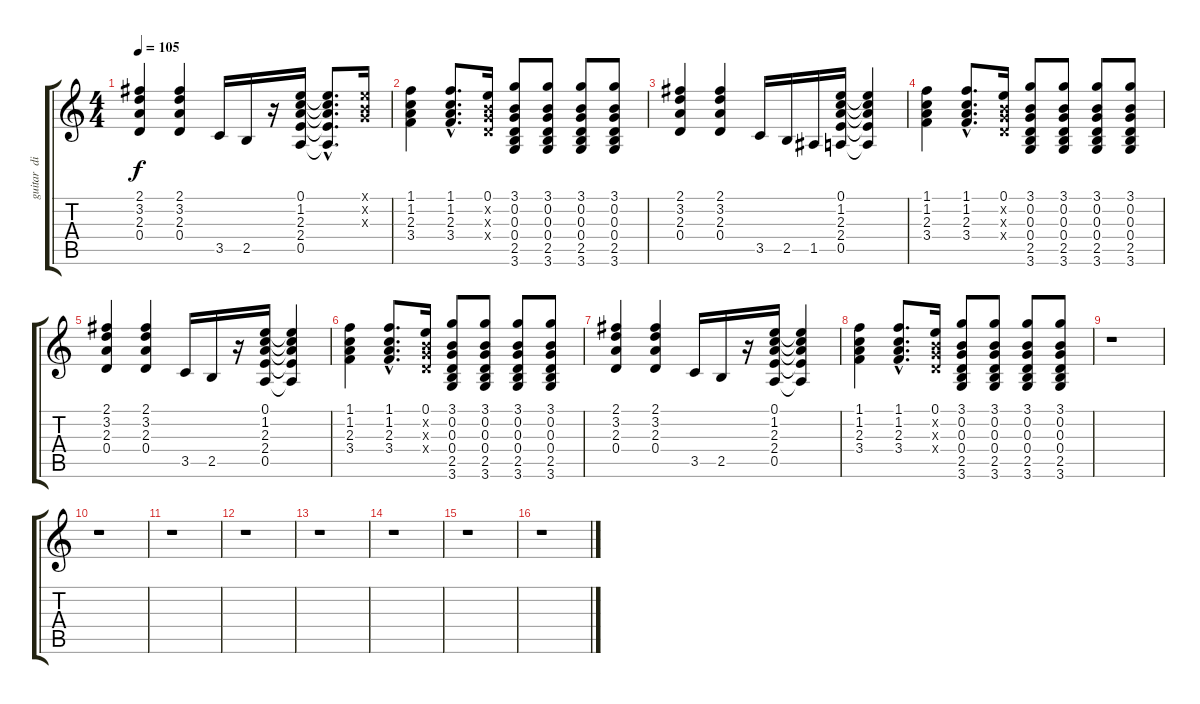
\track ("guitar  disto " "guitar  di") {instrument distortionguitar}
\staff {score tabs}
\tuning (E4 B3 G3 D3 A2 E2) {hide}
\ts (4 4)
\tempo 105
\clef g2
\ks c
(2.1 3.2 2.3 0.4).4{dy f instrument distortionguitar} (2.1 3.2 2.3 0.4).4 3.5.16 2.5.16 r.16 (0.1 1.2 2.3 2.4 0.5).16 (0.1{hac t} 1.2{hac t} 2.3{hac t} 2.4{hac t} 0.5{hac t}).8{d} (0.1{x} 0.2{x} 0.3{x}).16 |
(1.1 1.2 2.3 3.4).4 (1.1{hac} 1.2{hac} 2.3{hac} 3.4{hac}).8{d} (0.1 0.2{x} 0.3{x} 0.4{x}).16 (3.1 0.2 0.3 0.4 2.5 3.6).8 (3.1 0.2 0.3 0.4 2.5 3.6).8 (3.1 0.2 0.3 0.4 2.5 3.6).8 (3.1 0.2 0.3 0.4 2.5 3.6).8 |
(2.1 3.2 2.3 0.4).4 (2.1 3.2 2.3 0.4).4 3.5.16 2.5.16 1.5.16 (0.1 1.2 2.3 2.4 0.5).16 (0.1{t} 1.2{t} 2.3{t} 2.4{t} 0.5{t}).4 |
(1.1 1.2 2.3 3.4).4 (1.1{hac} 1.2{hac} 2.3{hac} 3.4{hac}).8{d} (0.1 0.2{x} 0.3{x} 0.4{x}).16 (3.1 0.2 0.3 0.4 2.5 3.6).8 (3.1 0.2 0.3 0.4 2.5 3.6).8 (3.1 0.2 0.3 0.4 2.5 3.6).8 (3.1 0.2 0.3 0.4 2.5 3.6).8 |
(2.1 3.2 2.3 0.4).4 (2.1 3.2 2.3 0.4).4 3.5.16 2.5.16 r.16 (0.1 1.2 2.3 2.4 0.5).16 (0.1{t} 1.2{t} 2.3{t} 2.4{t} 0.5{t}).4 |
(1.1 1.2 2.3 3.4).4 (1.1{hac} 1.2{hac} 2.3{hac} 3.4{hac}).8{d} (0.1 0.2{x} 0.3{x} 0.4{x}).16 (3.1 0.2 0.3 0.4 2.5 3.6).8 (3.1 0.2 0.3 0.4 2.5 3.6).8 (3.1 0.2 0.3 0.4 2.5 3.6).8 (3.1 0.2 0.3 0.4 2.5 3.6).8 |
(2.1 3.2 2.3 0.4).4 (2.1 3.2 2.3 0.4).4 3.5.16 2.5.16 r.16 (0.1 1.2 2.3 2.4 0.5).16 (0.1{t} 1.2{t} 2.3{t} 2.4{t} 0.5{t}).4 |
(1.1 1.2 2.3 3.4).4 (1.1{hac} 1.2{hac} 2.3{hac} 3.4{hac}).8{d} (0.1 0.2{x} 0.3{x} 0.4{x}).16 (3.1 0.2 0.3 0.4 2.5 3.6).8 (3.1 0.2 0.3 0.4 2.5 3.6).8 (3.1 0.2 0.3 0.4 2.5 3.6).8 (3.1 0.2 0.3 0.4 2.5 3.6).8 |
r.1 |
r.1 |
r.1 |
r.1 |
r.1 |
r.1 |
r.1 |
r.1
